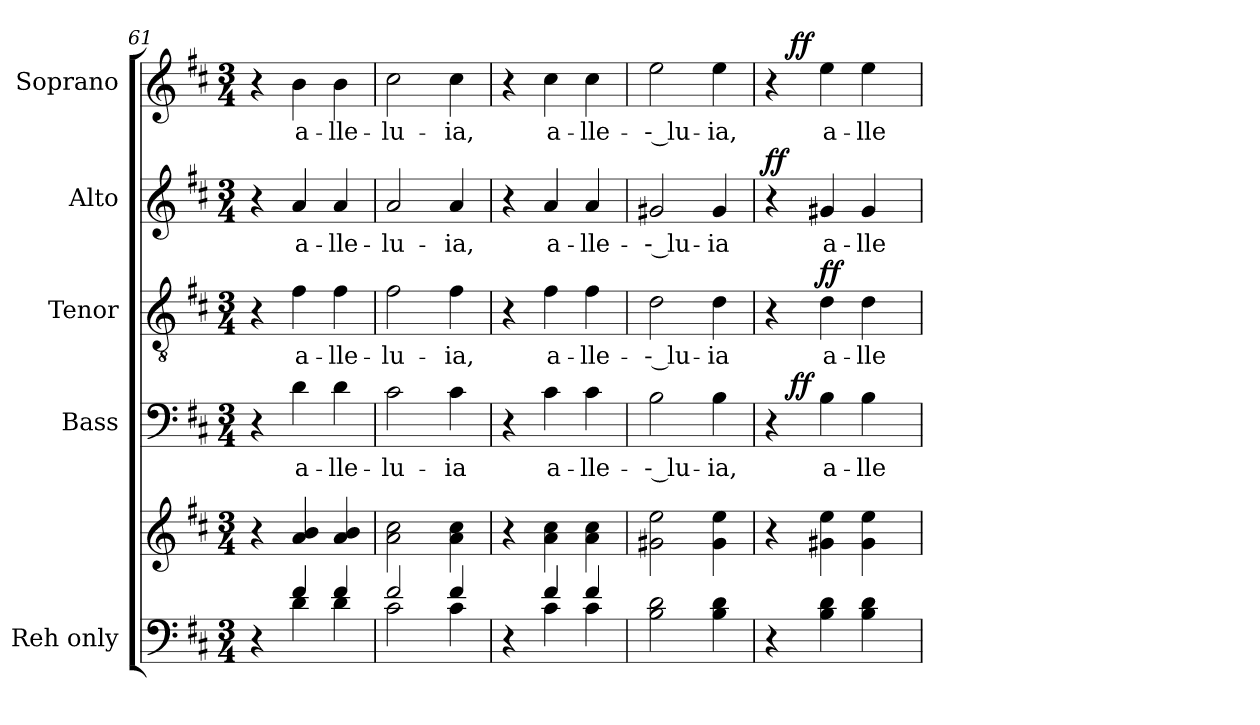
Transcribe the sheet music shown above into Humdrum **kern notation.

**kern	**kern	**kern	**text	**dynam	**kern	**text	**dynam	**kern	**text	**dynam	**kern	**text	**dynam
*part5	*part5	*part4	*part4	*part4	*part3	*part3	*part3	*part2	*part2	*part2	*part1	*part1	*part1
*staff6	*staff5	*staff4	*staff4	*staff4	*staff3	*staff3	*staff3	*staff2	*staff2	*staff2	*staff1	*staff1	*staff1
*I"Reh only	*	*I"Bass	*	*	*I"Tenor	*	*	*I"Alto	*	*	*I"Soprano	*	*
*	*	*I'B.	*	*	*I'T.	*	*	*I'A.	*	*	*I'S.	*	*
*clefF4	*clefG2	*clefF4	*	*	*clefGv2	*	*	*clefG2	*	*	*clefG2	*	*
*	*	*	*	*	*ITrd7c12	*	*	*	*	*	*	*	*
*k[f#c#]	*k[f#c#]	*k[f#c#]	*	*	*k[f#c#]	*	*	*k[f#c#]	*	*	*k[f#c#]	*	*
*D:	*D:	*D:	*	*	*D:	*	*	*D:	*	*	*D:	*	*
*M3/4	*M3/4	*M3/4	*	*	*M3/4	*	*	*M3/4	*	*	*M3/4	*	*
=61	=61	=61	=61	=61	=61	=61	=61	=61	=61	=61	=61	=61	=61
*^	*	*	*	*	*	*	*	*	*	*	*	*	*
4r	4ryy	4r	4r	.	.	4r	.	.	4r	.	.	4r	.	.
!	!	!	!	!LO:LY:b:color=#000000	!	!	!	!	!	!	!	!	!	!
!	!	!	!	!	!	!	!LO:LY:b:color=#000000	!	!	!	!	!	!	!
!	!	!	!	!	!	!	!	!	!	!LO:LY:b:color=#000000	!	!	!	!
!	!	!	!	!	!	!	!	!	!	!	!	!	!LO:LY:b:color=#000000	!
4f#i/	4di\	4ai/ 4bi	4di\	a-	.	4F#i\	a-	.	4ai/	a-	.	4bi\	a-	.
!	!	!	!	!LO:LY:b:color=#000000	!	!	!	!	!	!	!	!	!	!
!	!	!	!	!	!	!	!LO:LY:b:color=#000000	!	!	!	!	!	!	!
!	!	!	!	!	!	!	!	!	!	!LO:LY:b:color=#000000	!	!	!	!
!	!	!	!	!	!	!	!	!	!	!	!	!	!LO:LY:b:color=#000000	!
4f#i/	4di\	4ai/ 4bi	4di\	-lle-	.	4F#i\	-lle-	.	4ai/	-lle-	.	4bi\	-lle-	.
=62	=62	=62	=62	=62	=62	=62	=62	=62	=62	=62	=62	=62	=62	=62
!	!	!	!	!LO:LY:b:color=#000000	!	!	!	!	!	!	!	!	!	!
!	!	!	!	!	!	!	!LO:LY:b:color=#000000	!	!	!	!	!	!	!
!	!	!	!	!	!	!	!	!	!	!LO:LY:b:color=#000000	!	!	!	!
!	!	!	!	!	!	!	!	!	!	!	!	!	!LO:LY:b:color=#000000	!
2f#i/	2c#i\	2ai\ 2cc#i	2c#i\	-lu-	.	2F#i\	-lu-	.	2ai/	-lu-	.	2cc#i\	-lu-	.
!	!	!	!	!LO:LY:b:color=#000000	!	!	!	!	!	!	!	!	!	!
!	!	!	!	!	!	!	!LO:LY:b:color=#000000	!	!	!	!	!	!	!
!	!	!	!	!	!	!	!	!	!	!LO:LY:b:color=#000000	!	!	!	!
!	!	!	!	!	!	!	!	!	!	!	!	!	!LO:LY:b:color=#000000	!
4f#i/	4c#i\	4ai\ 4cc#i	4c#i\	-ia	.	4F#i\	-ia,	.	4ai/	-ia,	.	4cc#i\	-ia,	.
=63	=63	=63	=63	=63	=63	=63	=63	=63	=63	=63	=63	=63	=63	=63
4r	4ryy	4r	4r	.	.	4r	.	.	4r	.	.	4r	.	.
!	!	!	!	!LO:LY:b:color=#000000	!	!	!	!	!	!	!	!	!	!
!	!	!	!	!	!	!	!LO:LY:b:color=#000000	!	!	!	!	!	!	!
!	!	!	!	!	!	!	!	!	!	!LO:LY:b:color=#000000	!	!	!	!
!	!	!	!	!	!	!	!	!	!	!	!	!	!LO:LY:b:color=#000000	!
4f#i/	4c#i\	4ai\ 4cc#i	4c#i\	a-	.	4F#i\	a-	.	4ai/	a-	.	4cc#i\	a-	.
!	!	!	!	!LO:LY:b:color=#000000	!	!	!	!	!	!	!	!	!	!
!	!	!	!	!	!	!	!LO:LY:b:color=#000000	!	!	!	!	!	!	!
!	!	!	!	!	!	!	!	!	!	!LO:LY:b:color=#000000	!	!	!	!
!	!	!	!	!	!	!	!	!	!	!	!	!	!LO:LY:b:color=#000000	!
4f#i/	4c#i\	4ai\ 4cc#i	4c#i\	-lle-	.	4F#i\	-lle-	.	4ai/	-lle-	.	4cc#i\	-lle-	.
*v	*v	*	*	*	*	*	*	*	*	*	*	*	*	*
=64	=64	=64	=64	=64	=64	=64	=64	=64	=64	=64	=64	=64	=64
*^	*	*	*	*	*	*	*	*	*	*	*	*	*
!	!	!	!	!LO:LY:b:color=#000000	!	!	!	!	!	!	!	!	!	!
*v	*v	*	*	*	*	*	*	*	*	*	*	*	*	*
*^	*	*	*	*	*	*	*	*	*	*	*	*	*
!	!	!	!	!	!	!	!LO:LY:b:color=#000000	!	!	!	!	!	!	!
*v	*v	*	*	*	*	*	*	*	*	*	*	*	*	*
*^	*	*	*	*	*	*	*	*	*	*	*	*	*
!	!	!	!	!	!	!	!	!	!	!LO:LY:b:color=#000000	!	!	!	!
*v	*v	*	*	*	*	*	*	*	*	*	*	*	*	*
*^	*	*	*	*	*	*	*	*	*	*	*	*	*
!	!	!	!	!	!	!	!	!	!	!	!	!	!LO:LY:b:color=#000000	!
*v	*v	*	*	*	*	*	*	*	*	*	*	*	*	*
2Bi\ 2di	2g#Xi\ 2eei	2Bi\	-- lu-	.	2Di\	-- lu-	.	2g#Xi/	-- lu-	.	2eei\	-- lu-	.
!	!	!	!LO:LY:b:color=#000000	!	!	!	!	!	!	!	!	!	!
!	!	!	!	!	!	!LO:LY:b:color=#000000	!	!	!	!	!	!	!
!	!	!	!	!	!	!	!	!	!LO:LY:b:color=#000000	!	!	!	!
!	!	!	!	!	!	!	!	!	!	!	!	!LO:LY:b:color=#000000	!
4Bi\ 4di	4g#i\ 4eei	4Bi\	-ia,	.	4Di\	-ia	.	4g#i/	-ia	.	4eei\	-ia,	.
=65	=65	=65	=65	=65	=65	=65	=65	=65	=65	=65	=65	=65	=65
*	*	*^	*	*	*	*	*	*	*	*	*^	*	*
4r	4r	4r	16..ryy	.	.	4r	.	.	4r	.	ff	4r	16..ryy	.	.
.	.	.	2ryy	.	ff	.	.	.	.	.	.	.	2ryy	.	ff
!	!	!	!	!LO:LY:b:color=#000000	!	!	!	!	!	!	!	!	!	!	!
!	!	!	!	!	!	!	!LO:LY:b:color=#000000	!	!	!	!	!	!	!	!
!	!	!	!	!	!	!	!	!	!	!LO:LY:b:color=#000000	!	!	!	!	!
!	!	!	!	!	!	!	!	!	!	!	!	!	!	!LO:LY:b:color=#000000	!
4Bi\ 4di	4g#Xi\ 4eei	4Bi\	.	a-	.	4Di\	a-	ff	4g#Xi/	a-	.	4eei\	.	a-	.
!	!	!	!	!LO:LY:b:color=#000000	!	!	!	!	!	!	!	!	!	!	!
!	!	!	!	!	!	!	!LO:LY:b:color=#000000	!	!	!	!	!	!	!	!
!	!	!	!	!	!	!	!	!	!	!LO:LY:b:color=#000000	!	!	!	!	!
!	!	!	!	!	!	!	!	!	!	!	!	!	!	!LO:LY:b:color=#000000	!
4Bi\ 4di	4g#i\ 4eei	4Bi\	.	-lle-	.	4Di\	-lle-	.	4g#i/	-lle-	.	4eei\	.	-lle-	.
.	.	.	8ryy	.	.	.	.	.	.	.	.	.	8ryy	.	.
.	.	.	64ryy	.	.	.	.	.	.	.	.	.	64ryy	.	.
*	*	*v	*v	*	*	*	*	*	*	*	*	*v	*v	*	*
=	=	=	=	=	=	=	=	=	=	=	=	=	=
*-	*-	*-	*-	*-	*-	*-	*-	*-	*-	*-	*-	*-	*-
